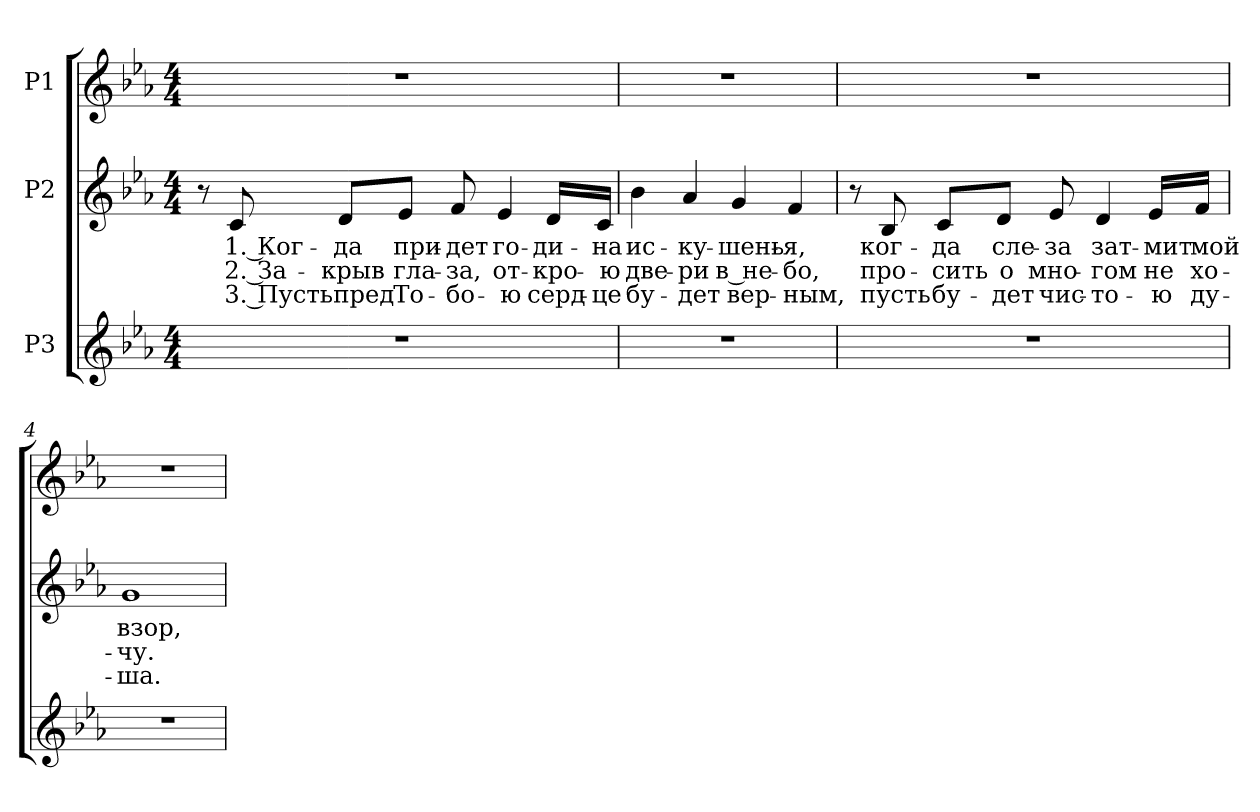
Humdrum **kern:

**kern	**kern	**text	**text	**text	**kern
*part3	*part2	*part2	*part2	*part2	*part1
*staff3	*staff2	*staff2	*staff2	*staff2	*staff1
*I"P3	*I"P2	*	*	*	*I"P1
!!LO:PB:g=z
*clefG2	*clefG2	*	*	*	*clefG2
*k[b-e-a-]	*k[b-e-a-]	*	*	*	*k[b-e-a-]
*c:	*c:	*	*	*	*c:
*M4/4	*M4/4	*	*	*	*M4/4
*MM80	*MM80	*	*	*	*MM80
=1	=1	=1	=1	=1	=1
1r	8r	.	.	.	1r
!	!	!LO:LY:b:color=#000000	!LO:LY:b:color=#000000	!LO:LY:b:color=#000000	!
.	8ci/	1. Ког-	2. За-	3. Пусть	.
!	!	!LO:LY:b:color=#000000	!LO:LY:b:color=#000000	!LO:LY:b:color=#000000	!
.	8di/L	-да	-крыв	пред	.
!	!	!LO:LY:b:color=#000000	!LO:LY:b:color=#000000	!LO:LY:b:color=#000000	!
.	8e-i/J	при-	гла-	То-	.
!	!	!LO:LY:b:color=#000000	!LO:LY:b:color=#000000	!LO:LY:b:color=#000000	!
.	8fi/	-дет	-за,	-бо-	.
!	!	!LO:LY:b:color=#000000	!LO:LY:b:color=#000000	!LO:LY:b:color=#000000	!
.	4e-i/	го-	от-	-ю	.
!	!	!LO:LY:b:color=#000000	!LO:LY:b:color=#000000	!LO:LY:b:color=#000000	!
.	16di/LL	-ди-	-кро-	серд-	.
!	!	!LO:LY:b:color=#000000	!LO:LY:b:color=#000000	!LO:LY:b:color=#000000	!
.	16ci/JJ	-на	-ю	-це	.
=2	=2	=2	=2	=2	=2
!	!	!LO:LY:b:color=#000000	!LO:LY:b:color=#000000	!LO:LY:b:color=#000000	!
1r	4b-i\	ис-	две-	бу-	1r
!	!	!LO:LY:b:color=#000000	!LO:LY:b:color=#000000	!LO:LY:b:color=#000000	!
.	4a-i/	-ку-	-ри	-дет	.
!	!	!LO:LY:b:color=#000000	!LO:LY:b:color=#000000	!LO:LY:b:color=#000000	!
.	4gi/	-шень-	в не-	вер-	.
!	!	!LO:LY:b:color=#000000	!LO:LY:b:color=#000000	!LO:LY:b:color=#000000	!
.	4fi/	-я,	-бо,	-ным,	.
=3	=3	=3	=3	=3	=3
1r	8r	.	.	.	1r
!	!	!LO:LY:b:color=#000000	!LO:LY:b:color=#000000	!LO:LY:b:color=#000000	!
.	8B-i/	ког-	про-	пусть	.
!	!	!LO:LY:b:color=#000000	!LO:LY:b:color=#000000	!LO:LY:b:color=#000000	!
.	8ci/L	-да	-сить	бу-	.
!	!	!LO:LY:b:color=#000000	!LO:LY:b:color=#000000	!LO:LY:b:color=#000000	!
.	8di/J	сле-	о	-дет	.
!	!	!LO:LY:b:color=#000000	!LO:LY:b:color=#000000	!LO:LY:b:color=#000000	!
.	8e-i/	-за	мно-	чис-	.
!	!	!LO:LY:b:color=#000000	!LO:LY:b:color=#000000	!LO:LY:b:color=#000000	!
.	4di/	зат-	-гом	-то-	.
!	!	!LO:LY:b:color=#000000	!LO:LY:b:color=#000000	!LO:LY:b:color=#000000	!
.	16e-i/LL	-мит	не	-ю	.
!	!	!LO:LY:b:color=#000000	!LO:LY:b:color=#000000	!LO:LY:b:color=#000000	!
.	16fi/JJ	мой	хо-	ду-	.
=4	=4	=4	=4	=4	=4
!	!	!LO:LY:b:color=#000000	!LO:LY:b:color=#000000	!LO:LY:b:color=#000000	!
1r	1gi	взор,	-чу.	-ша.	1r
=	=	=	=	=	=
*-	*-	*-	*-	*-	*-
